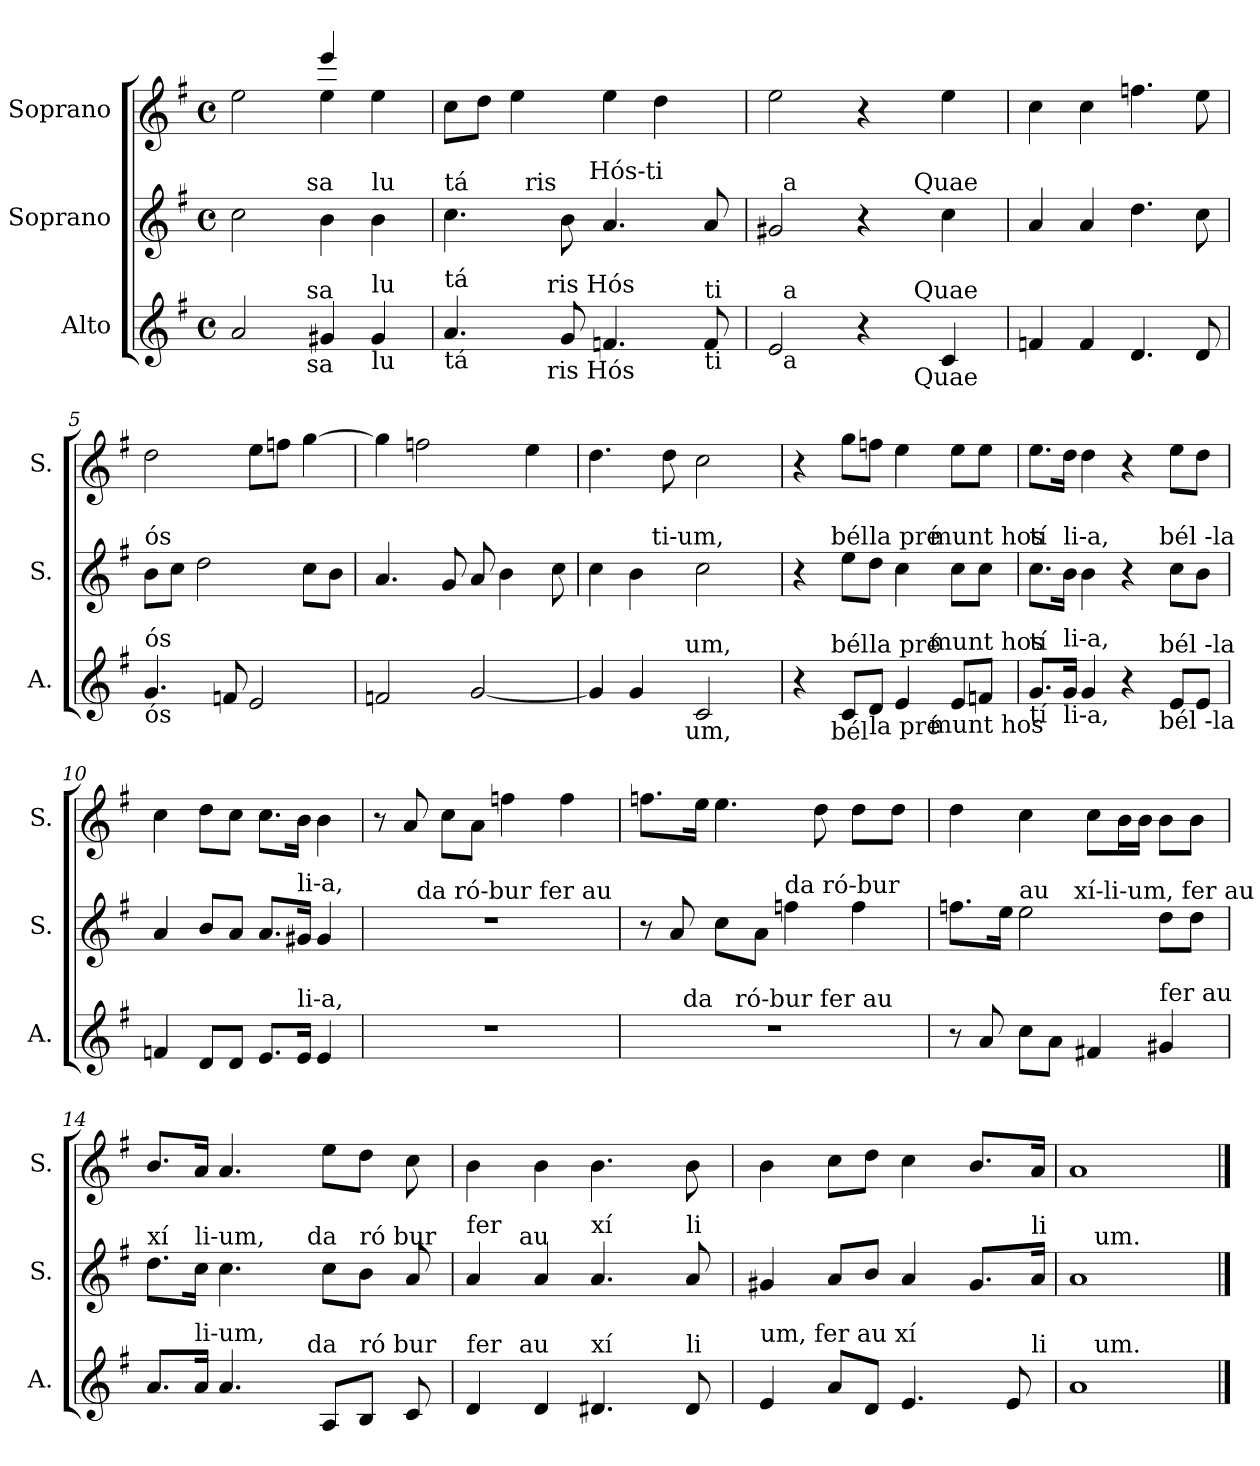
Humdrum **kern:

**kern	**kern	**kern
*part3	*part2	*part1
*staff3	*staff2	*staff1
*I"Alto	*I"Soprano	*I"Soprano
*I'A.	*I'S.	*I'S.
*clefG2	*clefG2	*clefG2
*k[f#]	*k[f#]	*k[f#]
*G:	*G:	*G:
*M4/4	*M4/4	*M4/4
*met(c)	*met(c)	*met(c)
=1	=1	=1
*	*	*^
!	!LO:TX:a:t=O	!	!
!LO:TX:b:t=O	!	!	!
!LO:TX:a:t=O	!	!	!
*^	*^	*	*
2a/	4...ryy	2cc\	4...ryy	2ee\	2ryy
!	!	!	!LO:TX:a:t=sa	!	!
!	!LO:TX:b:t=sa	!	!	!	!
!	!LO:TX:a:t=sa	!	!	!	!
.	2ryy	.	2ryy	.	.
4g#X/	.	4b\	.	4ee\	4eee/
!	!	!LO:TX:a:t=lu	!	!	!
!LO:TX:b:t=lu	!	!	!	!	!
!LO:TX:a:t=lu	!	!	!	!	!
4g#/	.	4b\	.	4ryy	4ee\
.	32ryy	.	32ryy	.	.
=2	=2	=2	=2	=2	=2
!	!	!LO:TX:a:t=tá	!	!	!
!LO:TX:b:t=tá	!	!	!	!	!
!LO:TX:a:t=tá	!	!	!	!	!
*	*	*	*^	*v	*v
4.a/	4ryy	4.cc\	4ryy	4...ryy	8cc\L
.	.	.	.	.	8dd\J
.	16.ryy	.	32ryy	.	4ee\
!	!	!	!LO:TX:a:t=ris	!	!
.	.	.	2ryy	.	.
!	!LO:TX:b:t=ris Hós	!	!	!	!
!	!LO:TX:a:t=ris Hós	!	!	!	!
.	2ryy	.	.	.	.
8g/	.	8b\	.	.	.
!	!	!	!	!LO:TX:a:t=Hós-ti	!
.	.	.	.	2ryy	.
4.fn/	.	4.a/	.	.	4ee\
.	.	.	.	.	4dd\
.	.	.	8..ryy	.	.
.	8ryy	.	.	.	.
!LO:TX:b:t=ti	!	!	!	!	!
!LO:TX:a:t=ti	!	!	!	!	!
8f/	.	8a/	.	.	.
.	32ryy	.	.	32ryy	.
=3	=3	=3	=3	=3	=3
*	*^	*	*	*	*
2e/	32ryy	2ryy	2g#X/	32ryy	2ryy	2ee\
!	!	!	!	!LO:TX:a:t=a	!	!
!	!LO:TX:b:t=a	!	!	!	!	!
!	!LO:TX:a:t=a	!	!	!	!	!
.	2ryy	.	.	2ryy	.	.
4r	.	8ryy	4r	.	8ryy	4r
.	4...ryy	.	.	4...ryy	.	.
.	.	32ryy	.	.	32ryy	.
!	!	!	!	!	!LO:TX:a:t=Quae	!
!	!	!LO:TX:b:t=Quae	!	!	!	!
!	!	!LO:TX:a:t=Quae	!	!	!	!
.	.	4ryy	.	.	4ryy	.
4c/	.	.	4cc\	.	.	4ee\
.	.	16.ryy	.	.	16.ryy	.
=4	=4	=4	=4	=4	=4	=4
!	!	!	!LO:TX:a:t=caé-li pán-dis	!	!	!
!LO:TX:b:t=caé-li pán-dis	!	!	!	!	!	!
!LO:TX:a:t=caé-li pán-dis	!	!	!	!	!	!
*v	*v	*v	*	*	*	*
*	*v	*v	*v	*
4fn/	4a/	4cc\
4f/	4a/	4cc\
4.d/	4.dd\	4.ffn\
8d/	8cc\	8ee\
=5	=5	=5
!	!LO:TX:a:t=ós	!
!LO:TX:b:t=ós	!	!
!LO:TX:a:t=ós	!	!
4.g/	8b\L	2dd\
.	8cc\J	.
.	2dd\	.
8fn/	.	.
2e/	.	8ee\L
.	.	8ffn\J
.	8cc\L	[<4gg\
.	8b\J	.
!!LO:LB:g=z
=6	=6	=6
2fn/	4.a/	4gg\]
.	.	2ffn\
.	8g/	.
[<2g/	8a/	.
.	4b\	.
.	.	4ee\
.	8cc\	.
=7	=7	=7
*^	*^	*
4g/]	4...ryy	4cc\	4ryy	4.dd\
4g/	.	4b\	16.ryy	.
!	!	!	!LO:TX:a:t=ti-um,	!
.	.	.	2ryy	.
.	.	.	.	8dd\
!	!LO:TX:b:t=um,	!	!	!
!	!LO:TX:a:t=um,	!	!	!
.	2ryy	.	.	.
2c/	.	2cc\	.	2cc\
.	.	.	8ryy	.
.	32ryy	.	32ryy	.
=8	=8	=8	=8	=8
*	*^	*	*^	*
4r	8..ryy	2ryy	4r	8..ryy	2ryy	4r
!	!	!	!	!LO:TX:a:t=bél	!	!
!	!LO:TX:b:t=bél	!	!	!	!	!
!	!LO:TX:a:t=bél	!	!	!	!	!
.	2ryy	.	.	2ryy	.	.
8c/L	.	.	8ee\L	.	.	8gg\L
!	!	!	!LO:TX:a:t=la pré	!	!	!
!LO:TX:b:t=la pré	!	!	!	!	!	!
!LO:TX:a:t=la pré	!	!	!	!	!	!
8d/J	.	.	8dd\J	.	.	8ffn\J
4e/	.	8.ryy	4cc\	.	8.ryy	4ee\
!	!	!	!	!	!LO:TX:a:t=munt hos	!
!	!	!LO:TX:b:t=munt hos	!	!	!	!
!	!	!LO:TX:a:t=munt hos	!	!	!	!
.	.	4ryy	.	.	4ryy	.
.	4ryy	.	.	4ryy	.	.
8e/L	.	.	8cc\L	.	.	8ee\L
8fn/J	.	.	8cc\J	.	.	8ee\J
.	.	16ryy	.	.	16ryy	.
.	32ryy	.	.	32ryy	.	.
=9	=9	=9	=9	=9	=9	=9
!	!	!	!LO:TX:a:t=tí	!	!	!
!LO:TX:b:t=tí	!	!	!	!	!	!
!LO:TX:a:t=tí	!	!	!	!	!	!
*	*v	*v	*	*	*	*
*	*	*	*v	*v	*
8.g/L	2ryy	8.cc\L	2ryy	8.ee\L
!	!	!LO:TX:a:t=li-a,	!	!
!LO:TX:b:t=li-a,	!	!	!	!
!LO:TX:a:t=li-a,	!	!	!	!
16g/Jk	.	16b\Jk	.	16dd\Jk
4g/	.	4b\	.	4dd\
4r	8..ryy	4r	8..ryy	4r
!	!	!	!LO:TX:a:t=bél -la	!
!	!LO:TX:b:t=bél -la	!	!	!
!	!LO:TX:a:t=bél -la	!	!	!
.	4ryy	.	4ryy	.
8e/L	.	8cc\L	.	8ee\L
8e/J	.	8b\J	.	8dd\J
.	32ryy	.	32ryy	.
!!LO:LB:g=z
=10	=10	=10	=10	=10
!	!	!LO:TX:a:t=pré-munt hos-tí	!	!
!LO:TX:a:t=pré-munt hos-tí	!	!	!	!
*v	*v	*	*	*
*	*v	*v	*
4fn/	4a/	4cc\
8d/L	8b/L	8dd\L
8d/J	8a/J	8cc\J
8.e/L	8.a/L	8.cc\L
!	!LO:TX:a:t=li-a,	!
!LO:TX:a:t=li-a,	!	!
16e/Jk	16g#X/Jk	16b\Jk
4e/	4g#/	4b\
=11	=11	=11
*	*^	*
1r	1r	8ryy	8r
.	.	32ryy	8a/
!	!	!LO:TX:a:t=da ró-bur fer au	!
.	.	2ryy	.
.	.	.	8cc\L
.	.	.	8a\J
.	.	.	4ffn\
.	.	4ryy	.
.	.	.	4ff\
.	.	16.ryy	.
=12	=12	=12	=12
!	!LO:TX:a:t=xí -li-um,	!	!
*^	*	*	*
*	*^	*v	*v	*
1r	8ryy	4ryy	8r	8.ffn\L
.	32ryy	.	8a/	.
!	!LO:TX:a:t=da	!	!	!
.	2ryy	.	.	.
.	.	.	.	16ee\Jk
.	.	16ryy	8cc\L	4.ee\
!	!	!LO:TX:a:t=ró-bur fer au	!	!
.	.	2ryy	.	.
.	.	.	8a\J	.
!	!	!	!LO:TX:a:t=da ró-bur	!
.	.	.	4ffn\	.
.	.	.	.	8dd\
.	4ryy	.	.	.
.	.	.	4ff\	8dd\L
.	.	8.ryy	.	.
.	.	.	.	8dd\J
.	16.ryy	.	.	.
=13	=13	=13	=13	=13
!	!	!	!LO:TX:a:t=fer	!
!LO:TX:a:t=xí-li-um,	!	!	!	!
*v	*v	*v	*^	*
8r	8.ffn\L	4...ryy	4dd\
8a/	.	.	.
.	16ee\Jk	.	.
!	!LO:TX:a:t=au	!	!
8cc\L	2ee\	.	4cc\
8a\J	.	.	.
!	!	!LO:TX:a:t=xí-li-um, fer au	!
.	.	2ryy	.
4f#X/	.	.	8cc\L
.	.	.	16b\L
.	.	.	16b\JJ
!LO:TX:a:t=fer au	!	!	!
4g#X/	8dd\L	.	8b\L
.	8dd\J	.	8b\J
.	.	32ryy	.
!!LO:PB:g=z
=14	=14	=14	=14
!	!LO:TX:a:t=xí	!	!
!LO:TX:a:t=xí	!	!	!
*^	*	*	*
8.a/L	2ryy	8.dd\L	2ryy	8.b/L
!	!	!LO:TX:a:t=li-um,	!	!
!LO:TX:a:t=li-um,	!	!	!	!
16a/Jk	.	16cc\Jk	.	16a/Jk
4.a/	.	4.cc\	.	4.a/
.	16.ryy	.	16.ryy	.
!	!	!	!LO:TX:a:t=da	!
!	!LO:TX:a:t=da	!	!	!
.	4ryy	.	4ryy	.
8A/L	.	8cc\L	.	8ee\L
!	!	!LO:TX:a:t=ró bur	!	!
!LO:TX:a:t=ró bur	!	!	!	!
8B/J	.	8b\J	.	8dd\J
.	8ryy	.	8ryy	.
8c/	.	8a/	.	8cc\
.	32ryy	.	32ryy	.
=15	=15	=15	=15	=15
!	!	!LO:TX:a:t=fer	!	!
!LO:TX:a:t=fer	!	!	!	!
4d/	8..ryy	4a/	8..ryy	4b\
!	!	!	!LO:TX:a:t=au	!
!	!LO:TX:a:t=au	!	!	!
.	2ryy	.	2ryy	.
4d/	.	4a/	.	4b\
!	!	!LO:TX:a:t=xí	!	!
!LO:TX:a:t=xí	!	!	!	!
4.d#X/	.	4.a/	.	4.b\
.	4ryy	.	4ryy	.
!	!	!LO:TX:a:t=li	!	!
!LO:TX:a:t=li	!	!	!	!
8d#/	.	8a/	.	8b\
.	32ryy	.	32ryy	.
=16	=16	=16	=16	=16
!	!	!LO:TX:a:t=um, fer au xí	!	!
!LO:TX:a:t=um, fer au xí	!	!	!	!
*	*^	*v	*v	*
4e/	32ryy	2...ryy	4g#X/	4b\
.	2ryy	.	.	.
8a/L	.	.	8a/L	8cc\L
8d/J	.	.	8b/J	8dd\J
4.e/	.	.	4a/	4cc\
.	4...ryy	.	.	.
.	.	.	8.g#/L	8.b/L
8e/	.	.	.	.
!	!	!	!LO:TX:a:t=li	!
!	!	!LO:TX:a:t=li	!	!
.	.	16ryy	16a/Jk	16a/Jk
*	*v	*v	*	*
=17	=17	=17	=17
*	*	*^	*
1a	16ryy	1a	16ryy	1a
!	!	!	!LO:TX:a:t=um.	!
!	!LO:TX:a:t=um.	!	!	!
.	2...ryy	.	2...ryy	.
*v	*v	*	*	*
*	*v	*v	*
==	==	==
*-	*-	*-
